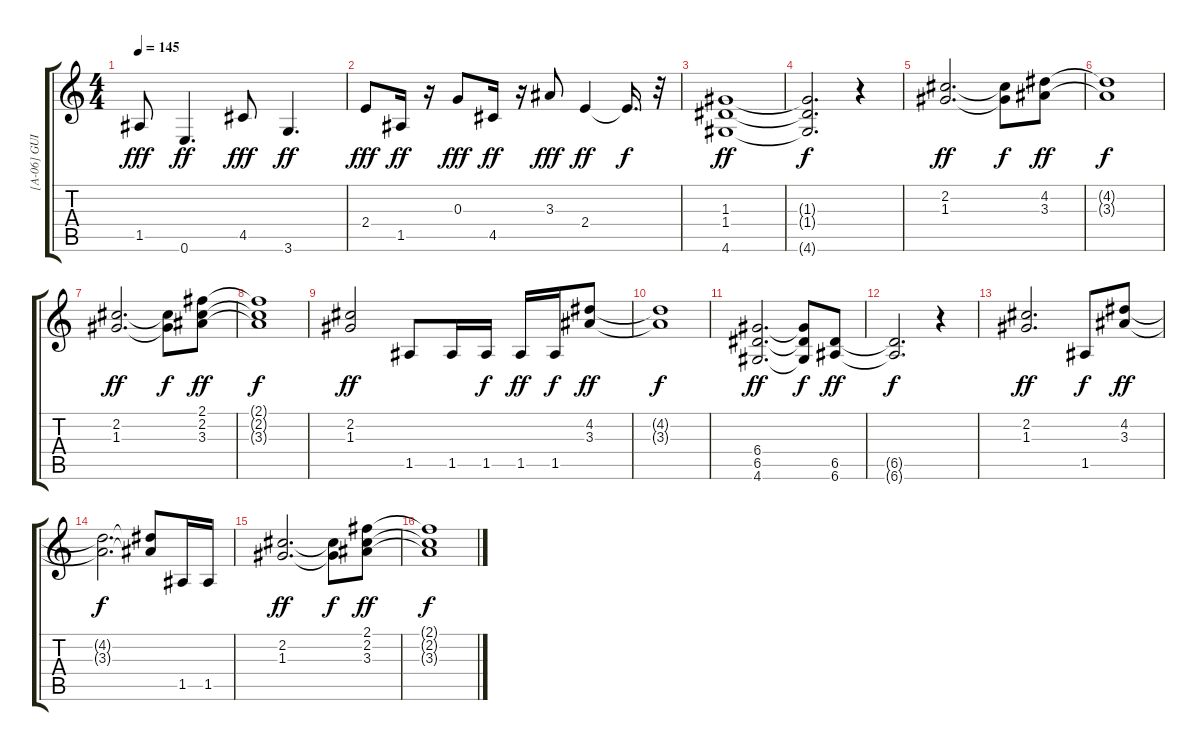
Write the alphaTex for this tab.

\track ("[A-06] GUITAR 1" "[A-06] GUI") {instrument overdrivenguitar}
\staff {score tabs}
\tuning (E4 B3 G3 D3 A2 E2) {hide}
\ts (4 4)
\tempo 145
\clef g2
\ks c
1.5.8{dy fff} 0.6.4{d dy ff} 4.5.8{dy fff} 3.6.4{d dy ff} |
2.4.8{dy fff} 1.5.16{dy ff} r.16 0.3.8{dy fff} 4.5.16{dy ff} r.16 3.3.8{dy fff} 2.4.4{dy ff} 2.4{t}.16{d dy f} r.32 |
(1.3 1.4 4.6).1{dy ff} |
(1.3{t} 1.4{t} 4.6{t}).2{d dy f} r.4 |
(2.2 1.3).2{d dy ff} (2.2{t} 1.3{t}).8{dy f} (4.2 3.3).8{dy ff} |
(4.2{t} 3.3{t}).1{dy f} |
(2.2 1.3).2{d dy ff} (2.2{t} 1.3{t}).8{dy f} (2.1 2.2 3.3).8{dy ff} |
(2.1{t} 2.2{t} 3.3{t}).1{dy f} |
(2.2 1.3).2{dy ff} 1.5.8 1.5.16 1.5.16{dy f} 1.5.16{dy ff} 1.5.16{dy f} (4.2 3.3).8{dy ff} |
(4.2{t} 3.3{t}).1{dy f} |
(6.4 6.5 4.6).2{d dy ff} (6.4{t} 6.5{t} 4.6{t}).8{dy f} (6.5 6.6).8{dy ff} |
(6.5{t} 6.6{t}).2{d dy f} r.4 |
(2.2 1.3).2{d dy ff} 1.5.8{dy f} (4.2 3.3).8{dy ff} |
(4.2{t} 3.3{t}).2{d dy f} (4.2{t} 3.3{t}).8 1.5.16 1.5.16 |
(2.2 1.3).2{d dy ff} (2.2{t} 1.3{t}).8{dy f} (2.1 2.2 3.3).8{dy ff} |
(2.1{t} 2.2{t} 3.3{t}).1{dy f}
